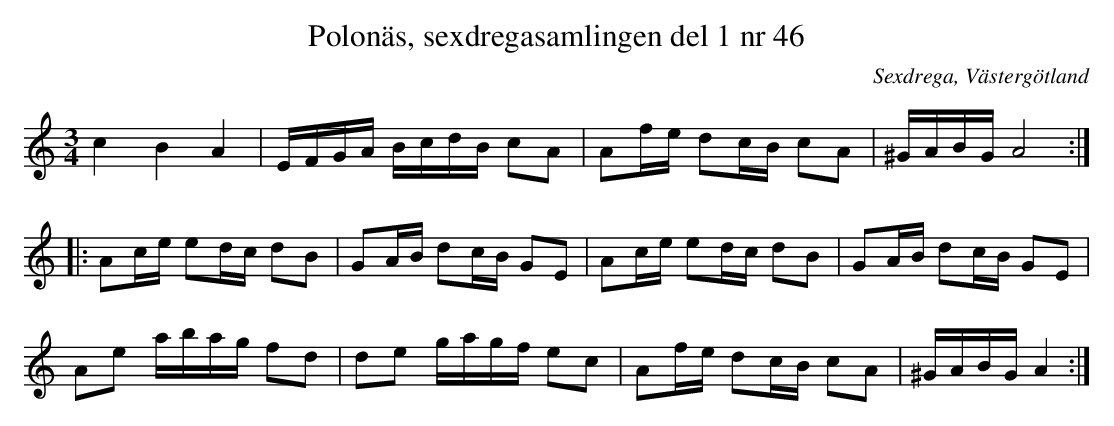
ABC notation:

X:1
T: Polonäs, sexdregasamlingen del 1 nr 46
O: Sexdrega, Västergötland
M: 3/4
L: 1/16
K: Am
c4 B4 A4 | EFGA BcdB c2A2 | A2fe d2cB c2A2 | ^GABG A8 ::
A2ce e2dc d2B2 | G2AB d2cB G2E2 | A2ce e2dc d2B2 | G2AB d2cB G2E2 |
A2e2 abag f2d2 | d2e2 gagf e2c2 | A2fe d2cB c2A2 | ^GABG A4 :|
